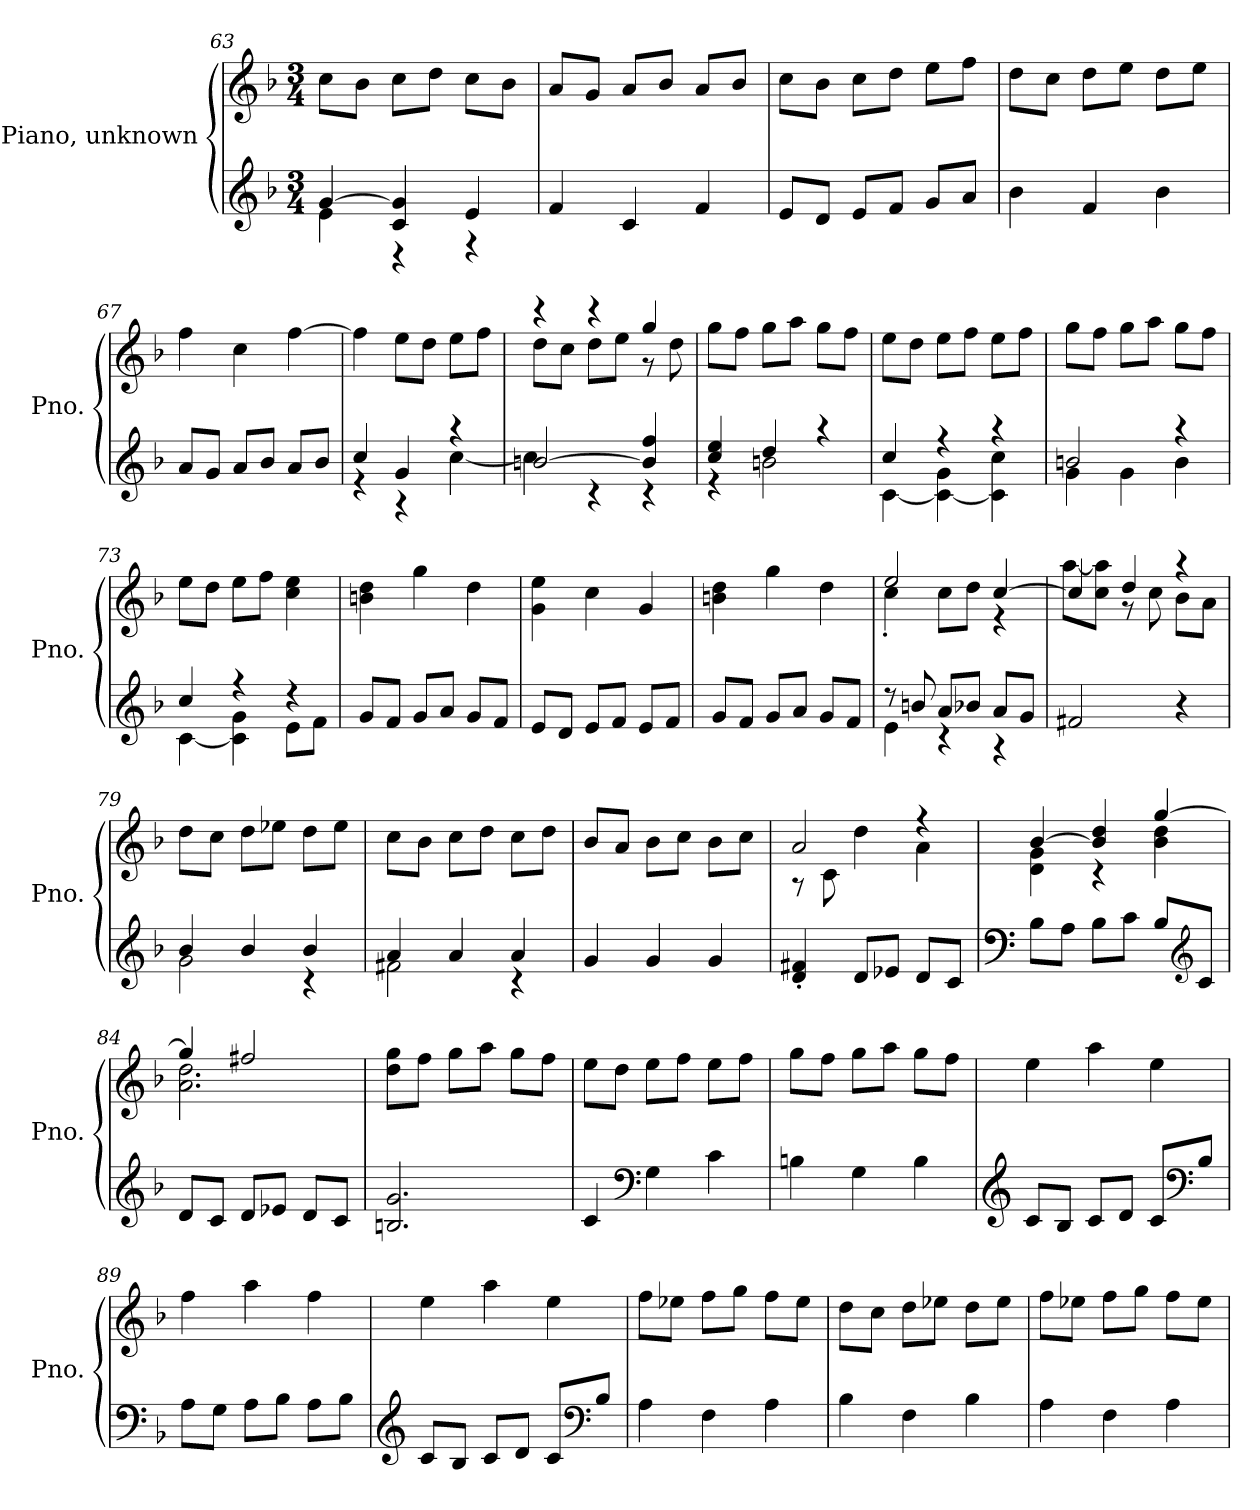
**kern	**kern
*part1	*part1
*staff2	*staff1
*I"Piano, unknown	*
*I'Pno.	*
*clefG2	*clefG2
*k[b-]	*k[b-]
*M3/4	*M3/4
=63	=63
*^	*
[4g/	4e\	8cc\L
.	.	8b-\J
4c/ 4g/]	4r	8cc\L
.	.	8dd\J
4e/	4r	8cc\L
.	.	8b-\J
*v	*v	*
!!LO:LB:g=z
=64	=64
4f/	8a/L
.	8g/J
4c/	8a/L
.	8b-/J
4f/	8a/L
.	8b-/J
=65	=65
8e/L	8cc\L
8d/J	8b-\J
8e/L	8cc\L
8f/J	8dd\J
8g/L	8ee\L
8a/J	8ff\J
=66	=66
4b-\	8dd\L
.	8cc\J
4f/	8dd\L
.	8ee\J
4b-\	8dd\L
.	8ee\J
=67	=67
8a/L	4ff\
8g/J	.
8a/L	4cc\
8b-/J	.
8a/L	[4ff\
8b-/J	.
=68	=68
*^	*
4cc/	4r	4ff\]
4g/	4r	8ee\L
.	.	8dd\J
4r	[4cc\	8ee\L
.	.	8ff\J
=69	=69	=69
*	*	*^
[2bn/	4cc\]	4r	8dd\L
.	.	.	8cc\J
.	4r	4r	8dd\L
.	.	.	8ee\J
4b/] 4ff/	4r	4gg/	8r
.	.	.	8dd\
*	*	*v	*v
!!LO:LB:g=z
=70	=70	=70
4cc/ 4ee/	4r	8gg\L
.	.	8ff\J
4dd/	2bn\	8gg\L
.	.	8aa\J
4r	.	8gg\L
.	.	8ff\J
=71	=71	=71
4cc/	[4c\	8ee\L
.	.	8dd\J
4r	4c\_ 4g\	8ee\L
.	.	8ff\J
4r	4c\] 4cc\	8ee\L
.	.	8ff\J
=72	=72	=72
2bn/	4g\	8gg\L
.	.	8ff\J
.	4g\	8gg\L
.	.	8aa\J
4r	4b\	8gg\L
.	.	8ff\J
=73	=73	=73
4cc/	[4c\	8ee\L
.	.	8dd\J
4r	4c\] 4g\	8ee\L
.	.	8ff\J
4r	8e\L	4cc\ 4ee\
.	8f\J	.
*v	*v	*
=74	=74
8g/L	4bn\ 4dd\
8f/J	.
8g/L	4gg\
8a/J	.
8g/L	4dd\
8f/J	.
=75	=75
8e/L	4g\ 4ee\
8d/J	.
8e/L	4cc\
8f/J	.
8e/L	4g/
8f/J	.
!!LO:LB:g=z
=76	=76
8g/L	4bn\ 4dd\
8f/J	.
8g/L	4gg\
8a/J	.
8g/L	4dd\
8f/J	.
=77	=77
*^	*^
8r	4e\	2ee/	4cc'\
8bn/	.	.	.
8a/L	4r	.	8cc\L
8b-X/J	.	.	8dd\J
8a/L	4r	[4cc/	4r
8g/J	.	.	.
*v	*v	*	*
=78	=78	=78
2f#X/	4cc/]	[8aa\L
.	.	8cc\ 8aa\]J
.	4dd/	8r
.	.	8cc\
4r	4r	8b-\L
.	.	8a\J
*	*v	*v
=79	=79
*^	*
4b-/	2g\	8dd\L
.	.	8cc\J
4b-/	.	8dd\L
.	.	8ee-X\J
4b-/	4r	8dd\L
.	.	8ee-\J
=80	=80	=80
4a/	2f#X\	8cc\L
.	.	8b-\J
4a/	.	8cc\L
.	.	8dd\J
4a/	4r	8cc\L
.	.	8dd\J
*v	*v	*
=81	=81
4g/	8b-/L
.	8a/J
4g/	8b-\L
.	8cc\J
4g/	8b-\L
.	8cc\J
!!LO:LB:g=z
=82	=82
*	*^
4d/' 4f#X/'	2a/	8r
.	.	8c\
8d/L	.	4dd\
8e-X/J	.	.
8d/L	4r	4a\
8c/J	.	.
=83	=83	=83
*clefF4	*	*
8B-\L	[4b-/	4d\ 4g\
8A\J	.	.
8B-\L	4b-/] 4dd/	4r
8c\J	.	.
8B-/L	[4gg/	4b-\ 4dd\
*clefG2	*	*
8c/J	.	.
=84	=84	=84
8d/L	4gg/]	2.a\ 2.dd\
8c/J	.	.
8d/L	2ff#X/	.
8e-X/J	.	.
8d/L	.	.
8c/J	.	.
*	*v	*v
=85	=85
2.Bn/ 2.g/	8dd\ 8gg\L
.	8ff\J
.	8gg\L
.	8aa\J
.	8gg\L
.	8ff\J
=86	=86
4c/	8ee\L
.	8dd\J
*clefF4	*
4G\	8ee\L
.	8ff\J
4c\	8ee\L
.	8ff\J
!!LO:LB:g=z
=87	=87
4Bn\	8gg\L
.	8ff\J
4G\	8gg\L
.	8aa\J
4B\	8gg\L
.	8ff\J
=88	=88
*clefG2	*
8c/L	4ee\
8B-/J	.
8c/L	4aa\
8d/J	.
8c/L	4ee\
*clefF4	*
8B-/J	.
=89	=89
8A\L	4ff\
8G\J	.
8A\L	4aa\
8B-\J	.
8A\L	4ff\
8B-\J	.
=90	=90
*clefG2	*
8c/L	4ee\
8B-/J	.
8c/L	4aa\
8d/J	.
8c/L	4ee\
*clefF4	*
8B-/J	.
=91	=91
4A\	8ff\L
.	8ee-X\J
4F\	8ff\L
.	8gg\J
4A\	8ff\L
.	8ee-\J
!!LO:PB:g=z
=92	=92
4B-\	8dd\L
.	8cc\J
4F\	8dd\L
.	8ee-X\J
4B-\	8dd\L
.	8ee-\J
=93	=93
4A\	8ff\L
.	8ee-X\J
4F\	8ff\L
.	8gg\J
4A\	8ff\L
.	8ee-\J
=	=
*-	*-
